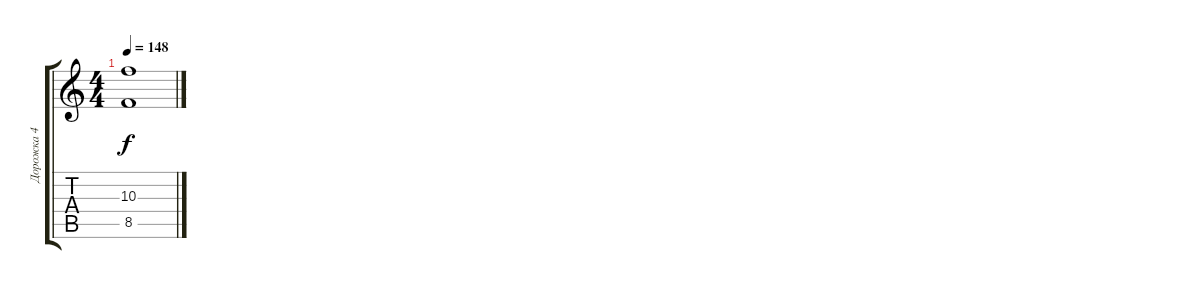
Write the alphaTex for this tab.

\track ("Дорожка 4" "Дорожка 4") {instrument distortionguitar}
\staff {score tabs}
\tuning (E4 B3 G3 D3 A2 D2) {hide}
\ts (4 4)
\tempo 148
\clef g2
\ks c
(10.3{t} 8.5{t}).1{dy f}
